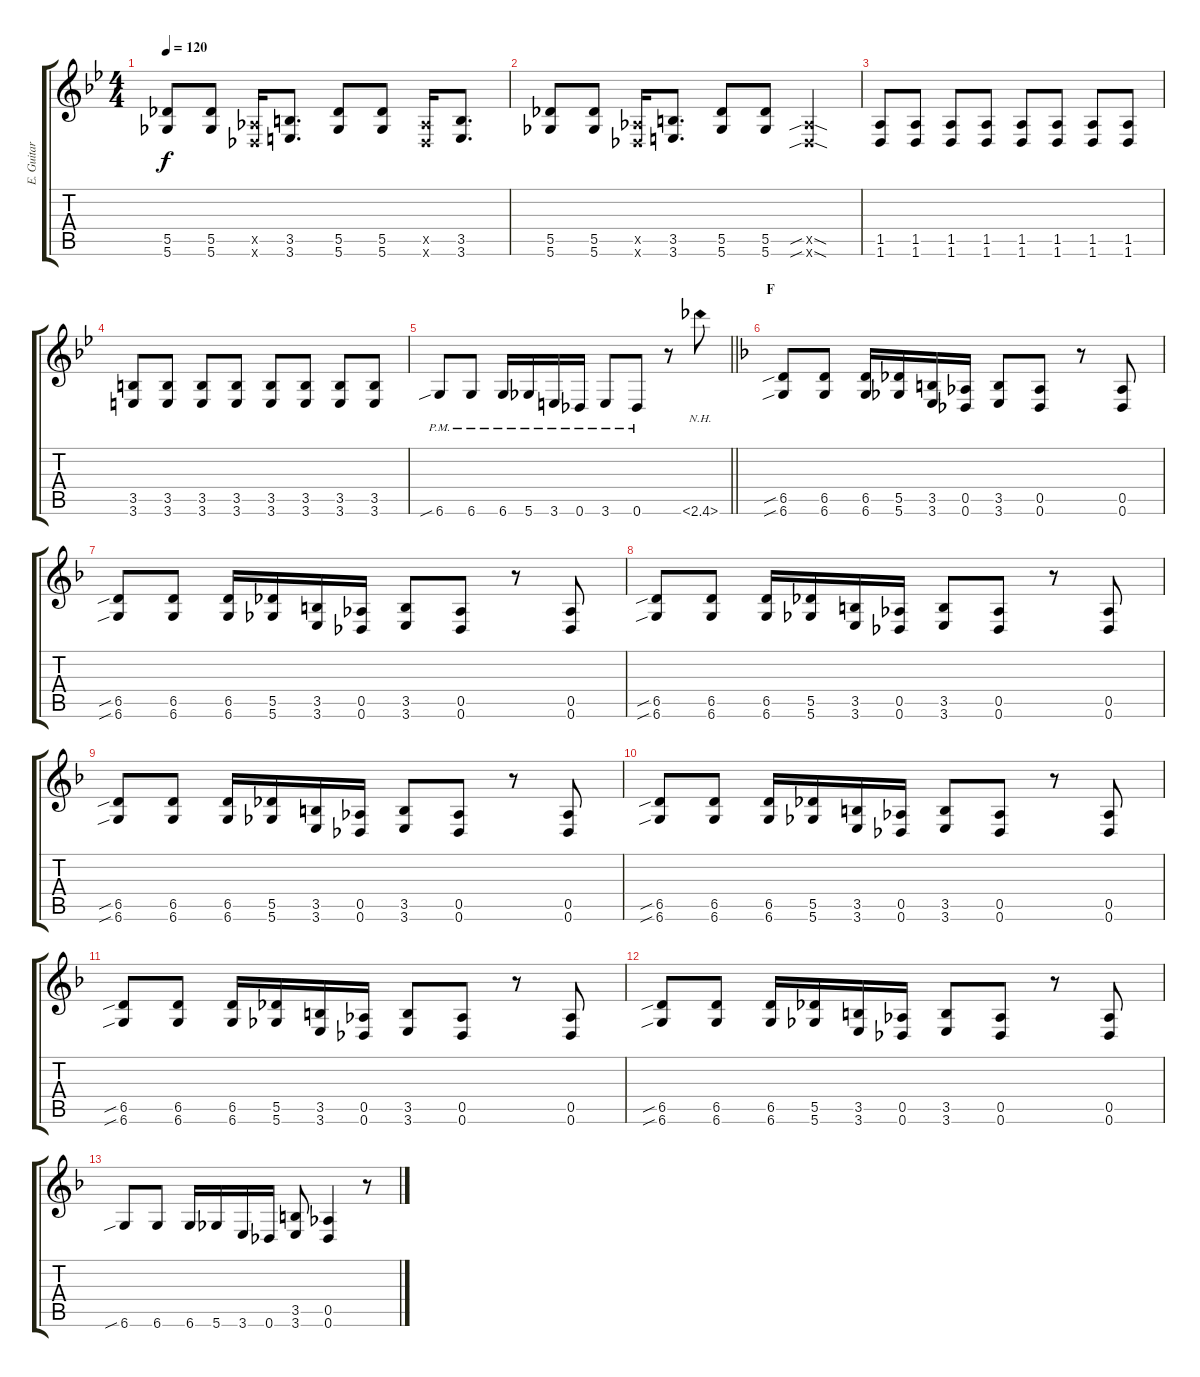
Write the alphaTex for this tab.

\track ("E. Guitar I" "E. Guitar ") {instrument distortionguitar}
\staff {score tabs}
\tuning (Eb4 Bb3 Gb3 Db3 Ab2 Db2) {hide}
\ts (4 4)
\tempo 120
\clef g2
\ks bb
(5.5 5.6).8{dy f} (5.5 5.6).8 (0.5{x} 0.6{x}).16 (3.5 3.6).8{d} (5.5 5.6).8 (5.5 5.6).8 (0.5{x} 0.6{x}).16 (3.5 3.6).8{d} |
(5.5 5.6).8 (5.5 5.6).8 (0.5{x} 0.6{x}).16 (3.5 3.6).8{d} (5.5 5.6).8 (5.5 5.6).8 (0.5{sib sod x} 0.6{sib sod x}).4 |
(1.5 1.6).8 (1.5 1.6).8 (1.5 1.6).8 (1.5 1.6).8 (1.5 1.6).8 (1.5 1.6).8 (1.5 1.6).8 (1.5 1.6).8 |
(3.5 3.6).8 (3.5 3.6).8 (3.5 3.6).8 (3.5 3.6).8 (3.5 3.6).8 (3.5 3.6).8 (3.5 3.6).8 (3.5 3.6).8 |
\barLineRight lightlight
6.6{sib pm}.8 6.6{pm}.8 6.6{pm}.16 5.6{pm}.16 3.6{pm}.16 0.6{pm}.16 3.6{pm}.8 0.6{pm}.8 r.8 2.6{nh}.8 |
\section ("" "F")
\ks f
(6.5{sib} 6.6{sib}).8 (6.5 6.6).8 (6.5 6.6).16 (5.5 5.6).16 (3.5 3.6).16 (0.5 0.6).16 (3.5 3.6).8 (0.5 0.6).8 r.8 (0.5 0.6).8 |
(6.5{sib} 6.6{sib}).8 (6.5 6.6).8 (6.5 6.6).16 (5.5 5.6).16 (3.5 3.6).16 (0.5 0.6).16 (3.5 3.6).8 (0.5 0.6).8 r.8 (0.5 0.6).8 |
(6.5{sib} 6.6{sib}).8 (6.5 6.6).8 (6.5 6.6).16 (5.5 5.6).16 (3.5 3.6).16 (0.5 0.6).16 (3.5 3.6).8 (0.5 0.6).8 r.8 (0.5 0.6).8 |
(6.5{sib} 6.6{sib}).8 (6.5 6.6).8 (6.5 6.6).16 (5.5 5.6).16 (3.5 3.6).16 (0.5 0.6).16 (3.5 3.6).8 (0.5 0.6).8 r.8 (0.5 0.6).8 |
(6.5{sib} 6.6{sib}).8 (6.5 6.6).8 (6.5 6.6).16 (5.5 5.6).16 (3.5 3.6).16 (0.5 0.6).16 (3.5 3.6).8 (0.5 0.6).8 r.8 (0.5 0.6).8 |
(6.5{sib} 6.6{sib}).8 (6.5 6.6).8 (6.5 6.6).16 (5.5 5.6).16 (3.5 3.6).16 (0.5 0.6).16 (3.5 3.6).8 (0.5 0.6).8 r.8 (0.5 0.6).8 |
(6.5{sib} 6.6{sib}).8 (6.5 6.6).8 (6.5 6.6).16 (5.5 5.6).16 (3.5 3.6).16 (0.5 0.6).16 (3.5 3.6).8 (0.5 0.6).8 r.8 (0.5 0.6).8 |
6.6{sib}.8 6.6.8 6.6.16 5.6.16 3.6.16 0.6.16 (3.5 3.6).8 (0.5 0.6).4 r.8
